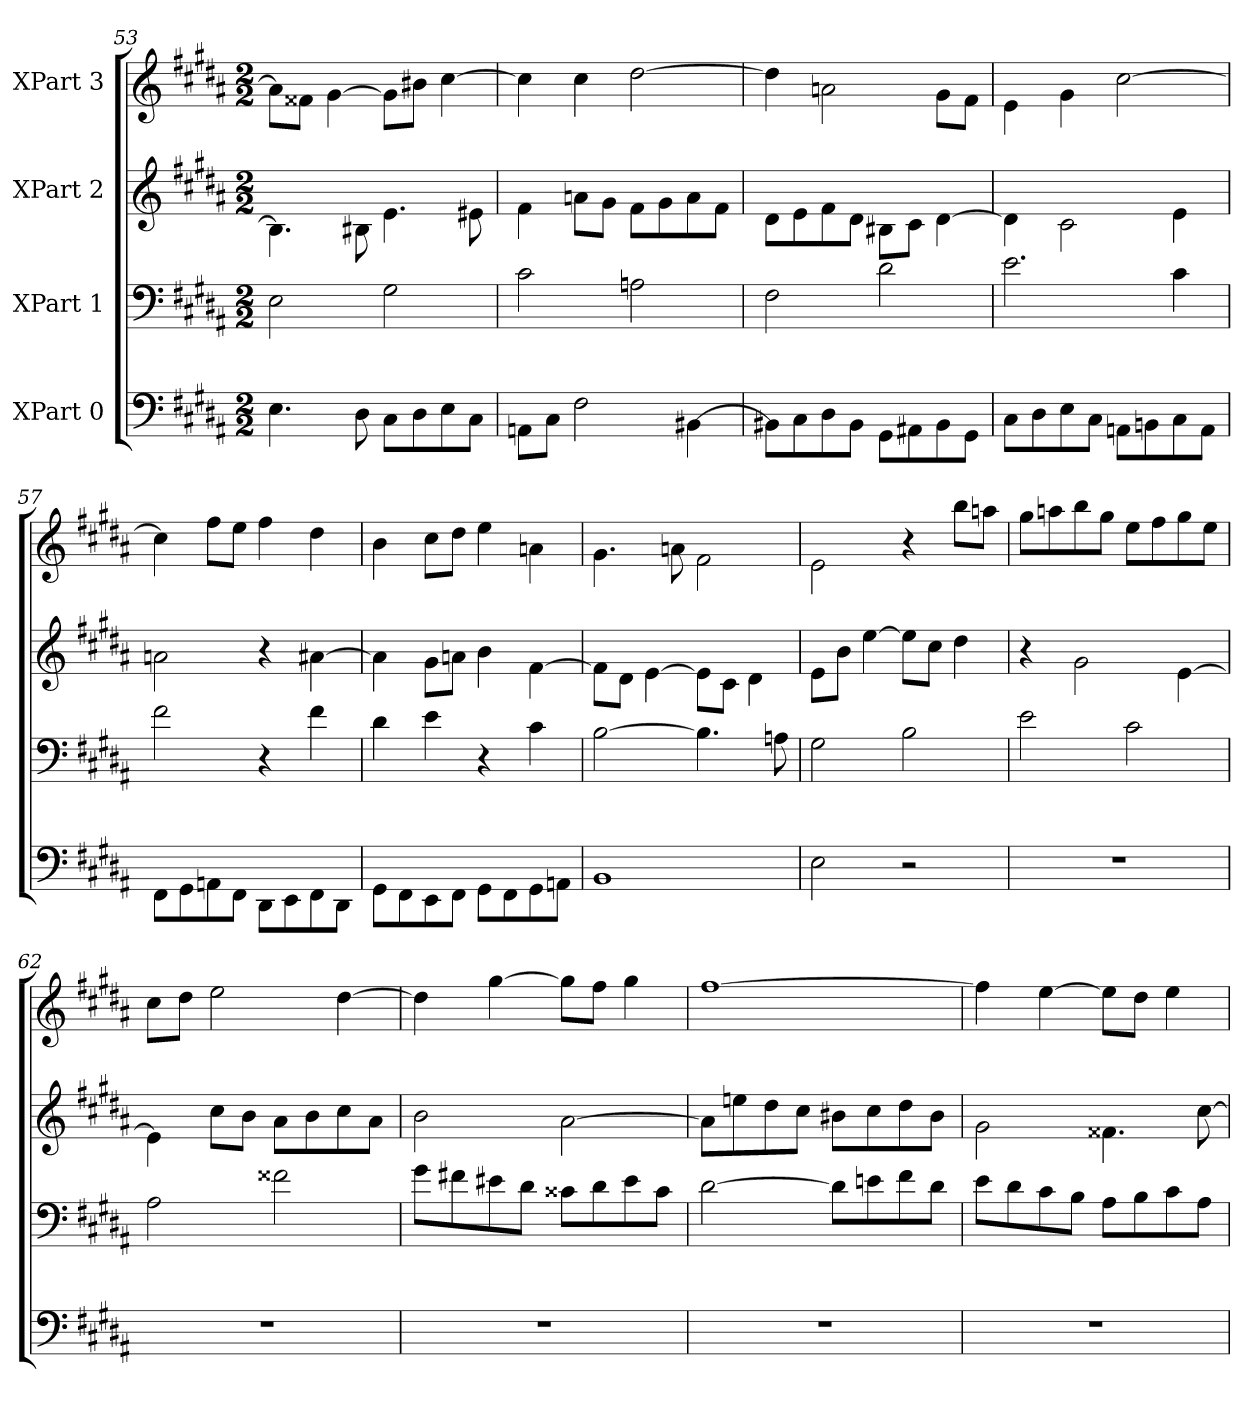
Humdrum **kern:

**kern	**kern	**kern	**kern
*part4	*part3	*part2	*part1
*staff4	*staff3	*staff2	*staff1
*I"XPart 0	*I"XPart 1	*I"XPart 2	*I"XPart 3
*clefF4	*clefF4	*clefG2	*clefG2
*k[f#c#g#d#a#]	*k[f#c#g#d#a#]	*k[f#c#g#d#a#]	*k[f#c#g#d#a#]
*M2/2	*M2/2	*M2/2	*M2/2
=53	=53	=53	=53
4.E\	2E\	4.B\]	8an\L]
.	.	.	8f##X\J
.	.	.	[4g#\
8D#\	.	8B#X\	.
8C#\L	2G#\	4.e\	8g#\L]
8D#\	.	.	8b#X\J
8E\	.	.	[4cc#\
8C#\J	.	8e#X\	.
=54	=54	=54	=54
8AAn\L	2c#\	4f#\	4cc#\]
8C#\J	.	.	.
2F#\	.	8an\L	4cc#\
.	.	8g#\J	.
.	2An\	8f#\L	[2dd#\
.	.	8g#\	.
[4BB#X\	.	8a\	.
.	.	8f#\J	.
=55	=55	=55	=55
8BB#X\L]	2F#\	8d#\L	4dd#\]
8C#\	.	8e\	.
8D#\	.	8f#\	2an\
8BB#\J	.	8d#\J	.
8GG#\L	2d#\	8B#X\L	.
8AA#X\	.	8c#\J	.
8BB#\	.	[4d#\	8g#\L
8GG#\J	.	.	8f#\J
=56	=56	=56	=56
8C#\L	2.e\	4d#\]	4e\
8D#\	.	.	.
8E\	.	2c#\	4g#\
8C#\J	.	.	.
8AAn\L	.	.	[2cc#\
8BBn\	.	.	.
8C#\	4c#\	4e\	.
8AA\J	.	.	.
=57	=57	=57	=57
8FF#\L	2f#\	2an\	4cc#\]
8GG#\	.	.	.
8AAn\	.	.	8ff#\L
8FF#\J	.	.	8ee\J
8DD#\L	4r	4r	4ff#\
8EE\	.	.	.
8FF#\	4f#\	[4a#X\	4dd#\
8DD#\J	.	.	.
=58	=58	=58	=58
8GG#\L	4d#\	4a#\]	4b\
8FF#\	.	.	.
8EE\	4e\	8g#\L	8cc#\L
8FF#\J	.	8an\J	8dd#\J
8GG#\L	4r	4b\	4ee\
8FF#\	.	.	.
8GG#\	4c#\	[4f#\	4an\
8AAn\J	.	.	.
=59	=59	=59	=59
1BB\	[2B\	8f#\L]	4.g#\
.	.	8d#\J	.
.	.	[4e\	.
.	.	.	8an\
.	4.B\]	8e\L]	2f#\
.	.	8c#\J	.
.	.	4d#\	.
.	8An\	.	.
=60	=60	=60	=60
2E\	2G#\	8e\L	2e\
.	.	8b\J	.
.	.	[4ee\	.
2r	2B\	8ee\L]	4r
.	.	8cc#\J	.
.	.	4dd#\	8bb\L
.	.	.	8aan\J
=61	=61	=61	=61
1r	2e\	4r	8gg#\L
.	.	.	8aan\
.	.	2g#\	8bb\
.	.	.	8gg#\J
.	2c#\	.	8ee\L
.	.	.	8ff#\
.	.	[4e\	8gg#\
.	.	.	8ee\J
=62	=62	=62	=62
1r	2A#\	4e\]	8cc#\L
.	.	.	8dd#\J
.	.	8cc#\L	2ee\
.	.	8b\J	.
.	2f##X\	8a#\L	.
.	.	8b\	.
.	.	8cc#\	[4dd#\
.	.	8a#\J	.
=63	=63	=63	=63
1r	8g#\L	2b\	4dd#\]
.	8f#X\	.	.
.	8e#X\	.	[4gg#\
.	8d#\J	.	.
.	8c##X\L	[2a#\	8gg#\L]
.	8d#\	.	8ff#\J
.	8e#\	.	4gg#\
.	8c##\J	.	.
=64	=64	=64	=64
1r	[2d#\	8a#\L]	[1ff#\
.	.	8een\	.
.	.	8dd#\	.
.	.	8cc#\J	.
.	8d#\L]	8b#X\L	.
.	8en\	8cc#\	.
.	8f#\	8dd#\	.
.	8d#\J	8b#\J	.
=65	=65	=65	=65
1r	8e\L	2g#\	4ff#\]
.	8d#\	.	.
.	8c#\	.	[4ee\
.	8B\J	.	.
.	8A#\L	4.f##X\	8ee\L]
.	8B\	.	8dd#\J
.	8c#\	.	4ee\
.	8A#\J	[8cc#\	.
=	=	=	=
*-	*-	*-	*-
